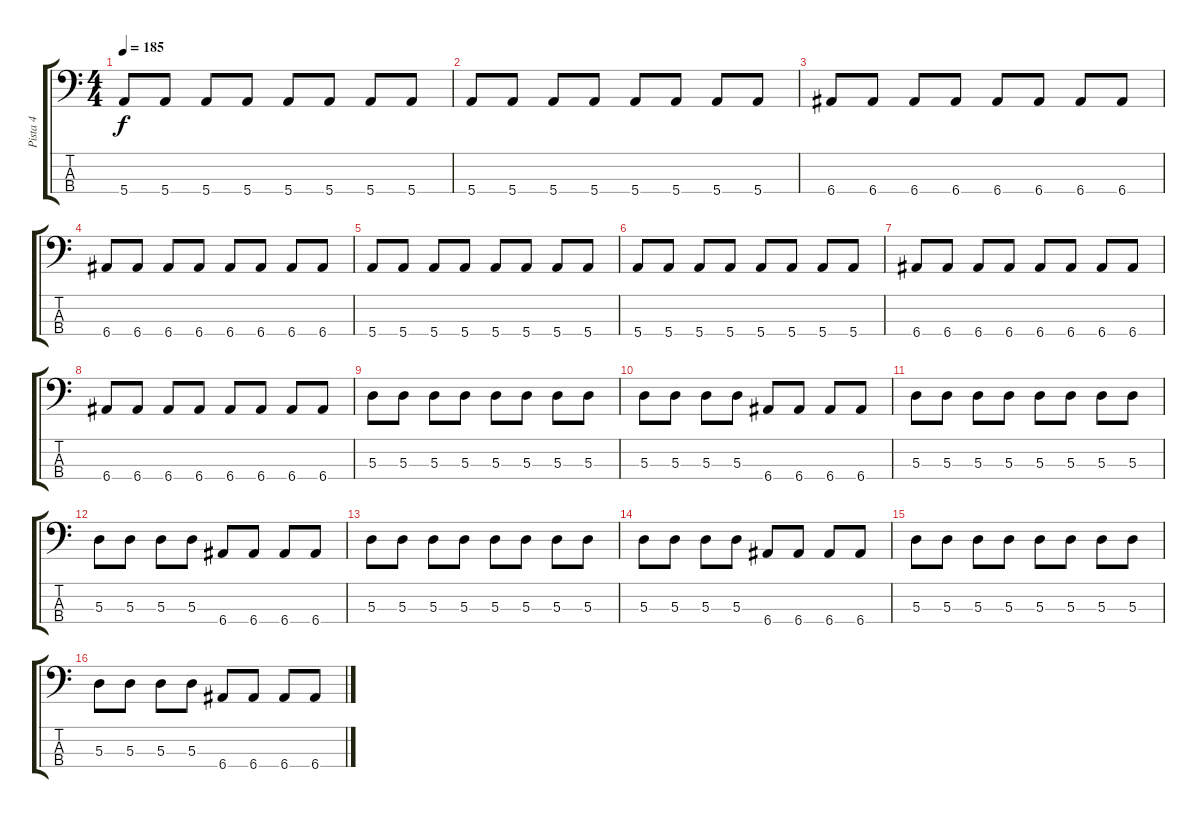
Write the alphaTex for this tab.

\track ("Pista 4" "Pista 4") {instrument electricbassfinger}
\staff {score tabs}
\tuning (G2 D2 A1 E1) {hide}
\ts (4 4)
\tempo 185
\clef f4
\ks c
5.4.8{dy f} 5.4.8 5.4.8 5.4.8 5.4.8 5.4.8 5.4.8 5.4.8 |
5.4.8 5.4.8 5.4.8 5.4.8 5.4.8 5.4.8 5.4.8 5.4.8 |
6.4.8 6.4.8 6.4.8 6.4.8 6.4.8 6.4.8 6.4.8 6.4.8 |
6.4.8 6.4.8 6.4.8 6.4.8 6.4.8 6.4.8 6.4.8 6.4.8 |
5.4.8 5.4.8 5.4.8 5.4.8 5.4.8 5.4.8 5.4.8 5.4.8 |
5.4.8 5.4.8 5.4.8 5.4.8 5.4.8 5.4.8 5.4.8 5.4.8 |
6.4.8 6.4.8 6.4.8 6.4.8 6.4.8 6.4.8 6.4.8 6.4.8 |
6.4.8 6.4.8 6.4.8 6.4.8 6.4.8 6.4.8 6.4.8 6.4.8 |
5.3.8 5.3.8 5.3.8 5.3.8 5.3.8 5.3.8 5.3.8 5.3.8 |
5.3.8 5.3.8 5.3.8 5.3.8 6.4.8 6.4.8 6.4.8 6.4.8 |
5.3.8 5.3.8 5.3.8 5.3.8 5.3.8 5.3.8 5.3.8 5.3.8 |
5.3.8 5.3.8 5.3.8 5.3.8 6.4.8 6.4.8 6.4.8 6.4.8 |
5.3.8 5.3.8 5.3.8 5.3.8 5.3.8 5.3.8 5.3.8 5.3.8 |
5.3.8 5.3.8 5.3.8 5.3.8 6.4.8 6.4.8 6.4.8 6.4.8 |
5.3.8 5.3.8 5.3.8 5.3.8 5.3.8 5.3.8 5.3.8 5.3.8 |
5.3.8 5.3.8 5.3.8 5.3.8 6.4.8 6.4.8 6.4.8 6.4.8
